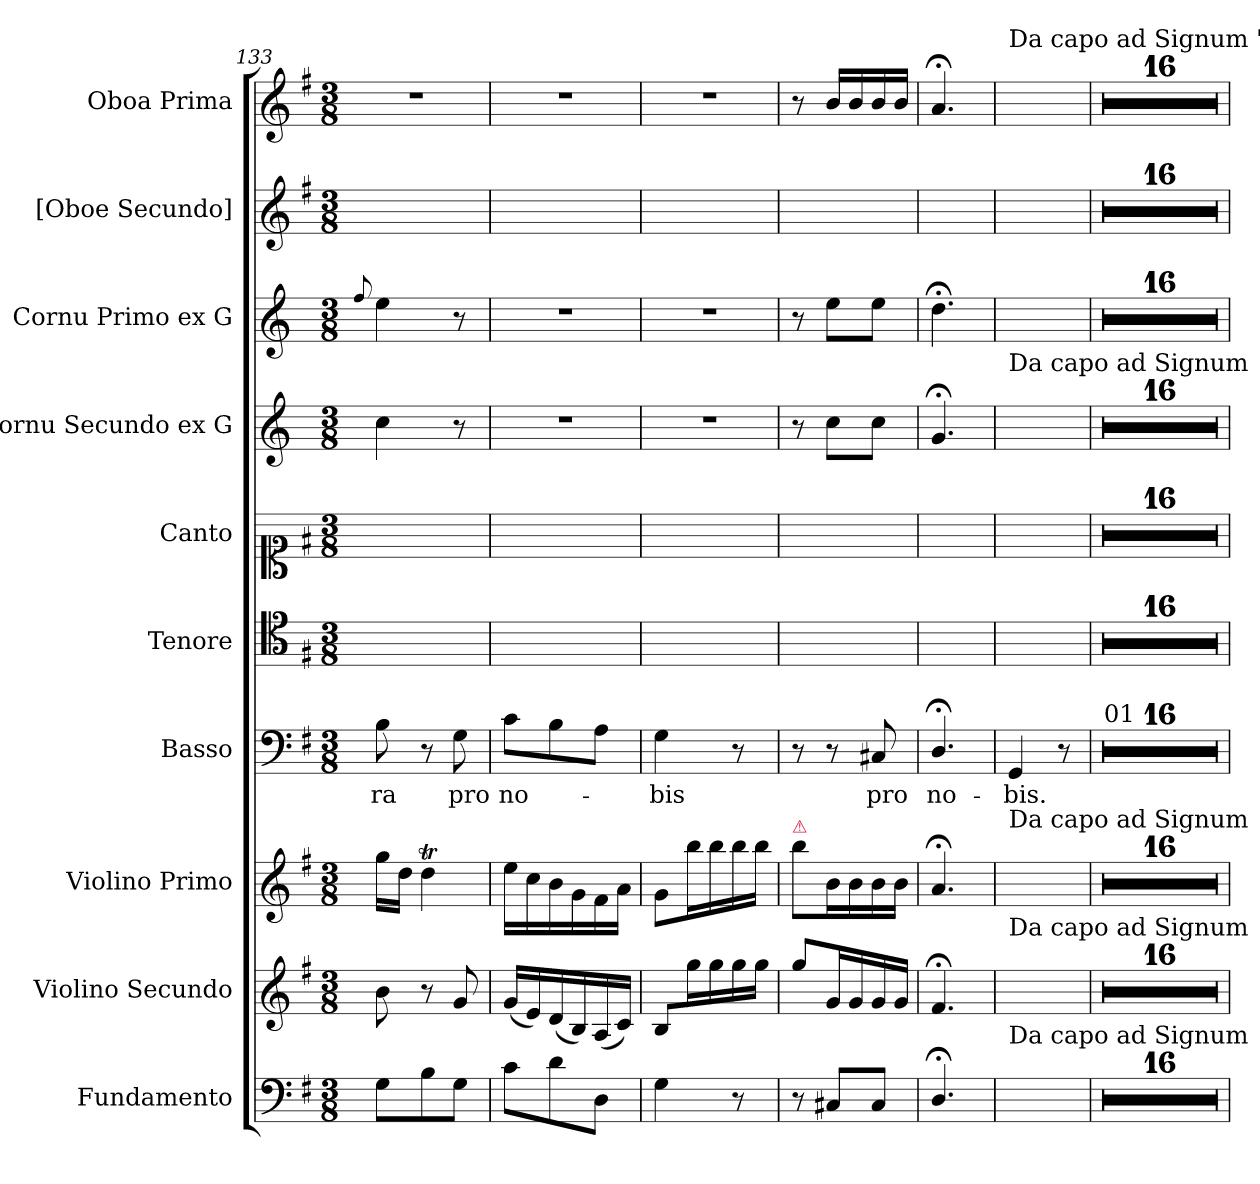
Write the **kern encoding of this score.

**kern	**kern	**dynam	**kern	**dynam	**kern	**text	**kern	**kern	**kern	**kern	**kern	**kern
*part10	*part9	*part9	*part8	*part8	*part7	*part7	*part6	*part5	*part4	*part3	*part2	*part1
*staff10	*staff9	*staff9	*staff8	*staff8	*staff7	*staff7	*staff6	*staff5	*staff4	*staff3	*staff2	*staff1
*I"Fundamento	*I"Violino Secundo	*	*I"Violino Primo	*	*I"Basso	*	*I"Tenore	*I"Canto	*I"Cornu Secundo ex G	*I"Cornu Primo ex G	*I"[Oboe Secundo]	*I"Oboa Prima
*	*	*	*I'vl I	*	*I'B	*	*I'T	*I'C	*	*I'cor I	*	*I'ob I
*clefF4	*clefG2	*	*clefG2	*	*clefF4	*	*clefC4	*clefC1	*clefG2	*clefG2	*clefG2	*clefG2
*	*	*	*	*	*	*	*	*	*ITrd3c5	*ITrd3c5	*	*
*k[f#]	*k[f#]	*	*k[f#]	*	*k[f#]	*	*k[f#]	*k[f#]	*k[f#]	*k[f#]	*k[f#]	*k[f#]
*G:	*G:	*	*G:	*	*G:	*	*G:	*G:	*G:	*G:	*G:	*G:
*M3/8	*M3/8	*	*M3/8	*	*M3/8	*	*M3/8	*M3/8	*M3/8	*M3/8	*M3/8	*M3/8
=133	=133	=133	=133	=133	=133	=133	=133	=133	=133	=133	=133	=133
.	.	.	.	.	.	.	.	.	.	8qqcc/	.	.
8G\L	8b\	.	16gg\LL	.	8B\	-ra	4.ryy	4.ryy	4g\	4b\	4.ryy	4.r
.	.	.	16dd\JJ	.	.	.	.	.	.	.	.	.
8B\	8r	.	4ddT\	.	8r	.	.	.	.	.	.	.
8G\J	8g/	.	.	.	8G\	pro	.	.	8r	8r	.	.
=134	=134	=134	=134	=134	=134	=134	=134	=134	=134	=134	=134	=134
8c\L	(16g/LL	.	16ee\LL	.	8c\L	no-	4.ryy	4.ryy	4.r	4.r	4.ryy	4.r
.	16e/)	.	16cc\	.	.	.	.	.	.	.	.	.
8d\	(16d/	.	16b\	.	8B\	.	.	.	.	.	.	.
.	16B/)	.	16g\	.	.	.	.	.	.	.	.	.
8D\J	(16A/	.	16f#\	.	8A\J	.	.	.	.	.	.	.
.	16c/JJ)	.	16a\JJ	.	.	.	.	.	.	.	.	.
=135	=135	=135	=135	=135	=135	=135	=135	=135	=135	=135	=135	=135
!	!	!LO:DY:a	!	!	!	!	!	!	!	!	!	!
4G\	8B/L	for	8g\L	.	4G\	-bis	4.ryy	4.ryy	4.r	4.r	4.ryy	4.r
.	16gg\L	.	16bb\L	.	.	.	.	.	.	.	.	.
.	16gg\	.	16bb\	.	.	.	.	.	.	.	.	.
8r	16gg\	.	16bb\	.	8r	.	.	.	.	.	.	.
.	16gg\JJ	.	16bb\JJ	.	.	.	.	.	.	.	.	.
=136	=136	=136	=136	=136	=136	=136	=136	=136	=136	=136	=136	=136
!	!	!	!LO:TX:a:color=crimson:t=⚠	!	!	!	!	!	!	!	!	!
!	!	!	!	!LO:DY:a	!	!	!	!	!	!	!	!
8r	8gg\L	.	8bb/L	for	8r	.	4.ryy	4.ryy	8r	8r	4.ryy	8r
8C#X/L	16g/L	.	16b\L	.	8r	.	.	.	8g\L	8b\L	.	16b/LL
.	16g/	.	16b\	.	.	.	.	.	.	.	.	16b/
8C#/J	16g/	.	16b\	.	8C#X/	pro	.	.	8g\J	8b\J	.	16b/
.	16g/JJ	.	16b\JJ	.	.	.	.	.	.	.	.	16b/JJ
=137	=137	=137	=137	=137	=137	=137	=137	=137	=137	=137	=137	=137
4.D;/	4.f#;</	.	4.a;</	.	4.D;</	no-	4.ryy	4.ryy	4.d;</	4.a;<\	4.ryy	4.a;</
=138	=138	=138	=138	=138	=138	=138	=138	=138	=138	=138	=138	=138
!	!	!	!	!	!	!	!	!	!	!	!	!LO:TX:a:t=Da capo ad Signum "podwójna fermata"
!	!	!	!	!	!	!	!	!	!LO:TX:a:t=Da capo ad Signum	!	!	!
!	!	!	!LO:TX:a:t=Da capo ad Signum	!	!	!	!	!	!	!	!	!
!	!LO:TX:a:t=Da capo ad Signum	!	!	!	!	!	!	!	!	!	!	!
!LO:TX:a:t=Da capo ad Signum	!	!	!	!	!	!	!	!	!	!	!	!
4.ryy	4.ryy	.	4.ryy	.	4GG/	-bis.	4.ryy	4.ryy	4.ryy	4.ryy	4.ryy	4.ryy
.	.	.	.	.	8r	.	.	.	.	.	.	.
=139	=139	=139	=139	=139	=139	=139	=139	=139	=139	=139	=139	=139
!	!	!	!	!	!LO:TX:a:t=01	!	!	!	!	!	!	!
4.ryy	4.ryy	.	4.ryy	.	4.r	.	4.ryy	4.ryy	4.ryy	4.ryy	4.ryy	4.ryy
=140	=140	=140	=140	=140	=140	=140	=140	=140	=140	=140	=140	=140
4.ryy	4.ryy	.	4.ryy	.	4.r	.	4.ryy	4.ryy	4.ryy	4.ryy	4.ryy	4.ryy
=141	=141	=141	=141	=141	=141	=141	=141	=141	=141	=141	=141	=141
4.ryy	4.ryy	.	4.ryy	.	4.r	.	4.ryy	4.ryy	4.ryy	4.ryy	4.ryy	4.ryy
=142	=142	=142	=142	=142	=142	=142	=142	=142	=142	=142	=142	=142
4.ryy	4.ryy	.	4.ryy	.	4.r	.	4.ryy	4.ryy	4.ryy	4.ryy	4.ryy	4.ryy
=143	=143	=143	=143	=143	=143	=143	=143	=143	=143	=143	=143	=143
4.ryy	4.ryy	.	4.ryy	.	4.r	.	4.ryy	4.ryy	4.ryy	4.ryy	4.ryy	4.ryy
=144	=144	=144	=144	=144	=144	=144	=144	=144	=144	=144	=144	=144
4.ryy	4.ryy	.	4.ryy	.	4.r	.	4.ryy	4.ryy	4.ryy	4.ryy	4.ryy	4.ryy
=145	=145	=145	=145	=145	=145	=145	=145	=145	=145	=145	=145	=145
4.ryy	4.ryy	.	4.ryy	.	4.r	.	4.ryy	4.ryy	4.ryy	4.ryy	4.ryy	4.ryy
=146	=146	=146	=146	=146	=146	=146	=146	=146	=146	=146	=146	=146
4.ryy	4.ryy	.	4.ryy	.	4.r	.	4.ryy	4.ryy	4.ryy	4.ryy	4.ryy	4.ryy
=147	=147	=147	=147	=147	=147	=147	=147	=147	=147	=147	=147	=147
4.ryy	4.ryy	.	4.ryy	.	4.r	.	4.ryy	4.ryy	4.ryy	4.ryy	4.ryy	4.ryy
=148	=148	=148	=148	=148	=148	=148	=148	=148	=148	=148	=148	=148
4.ryy	4.ryy	.	4.ryy	.	4.r	.	4.ryy	4.ryy	4.ryy	4.ryy	4.ryy	4.ryy
=149	=149	=149	=149	=149	=149	=149	=149	=149	=149	=149	=149	=149
4.ryy	4.ryy	.	4.ryy	.	4.r	.	4.ryy	4.ryy	4.ryy	4.ryy	4.ryy	4.ryy
=150	=150	=150	=150	=150	=150	=150	=150	=150	=150	=150	=150	=150
4.ryy	4.ryy	.	4.ryy	.	4.r	.	4.ryy	4.ryy	4.ryy	4.ryy	4.ryy	4.ryy
=151	=151	=151	=151	=151	=151	=151	=151	=151	=151	=151	=151	=151
4.ryy	4.ryy	.	4.ryy	.	4.r	.	4.ryy	4.ryy	4.ryy	4.ryy	4.ryy	4.ryy
=152	=152	=152	=152	=152	=152	=152	=152	=152	=152	=152	=152	=152
4.ryy	4.ryy	.	4.ryy	.	4.r	.	4.ryy	4.ryy	4.ryy	4.ryy	4.ryy	4.ryy
=153	=153	=153	=153	=153	=153	=153	=153	=153	=153	=153	=153	=153
4.ryy	4.ryy	.	4.ryy	.	4.r	.	4.ryy	4.ryy	4.ryy	4.ryy	4.ryy	4.ryy
=154	=154	=154	=154	=154	=154	=154	=154	=154	=154	=154	=154	=154
4.ryy	4.ryy	.	4.ryy	.	4.r	.	4.ryy	4.ryy	4.ryy	4.ryy	4.ryy	4.ryy
=	=	=	=	=	=	=	=	=	=	=	=	=
*-	*-	*-	*-	*-	*-	*-	*-	*-	*-	*-	*-	*-
